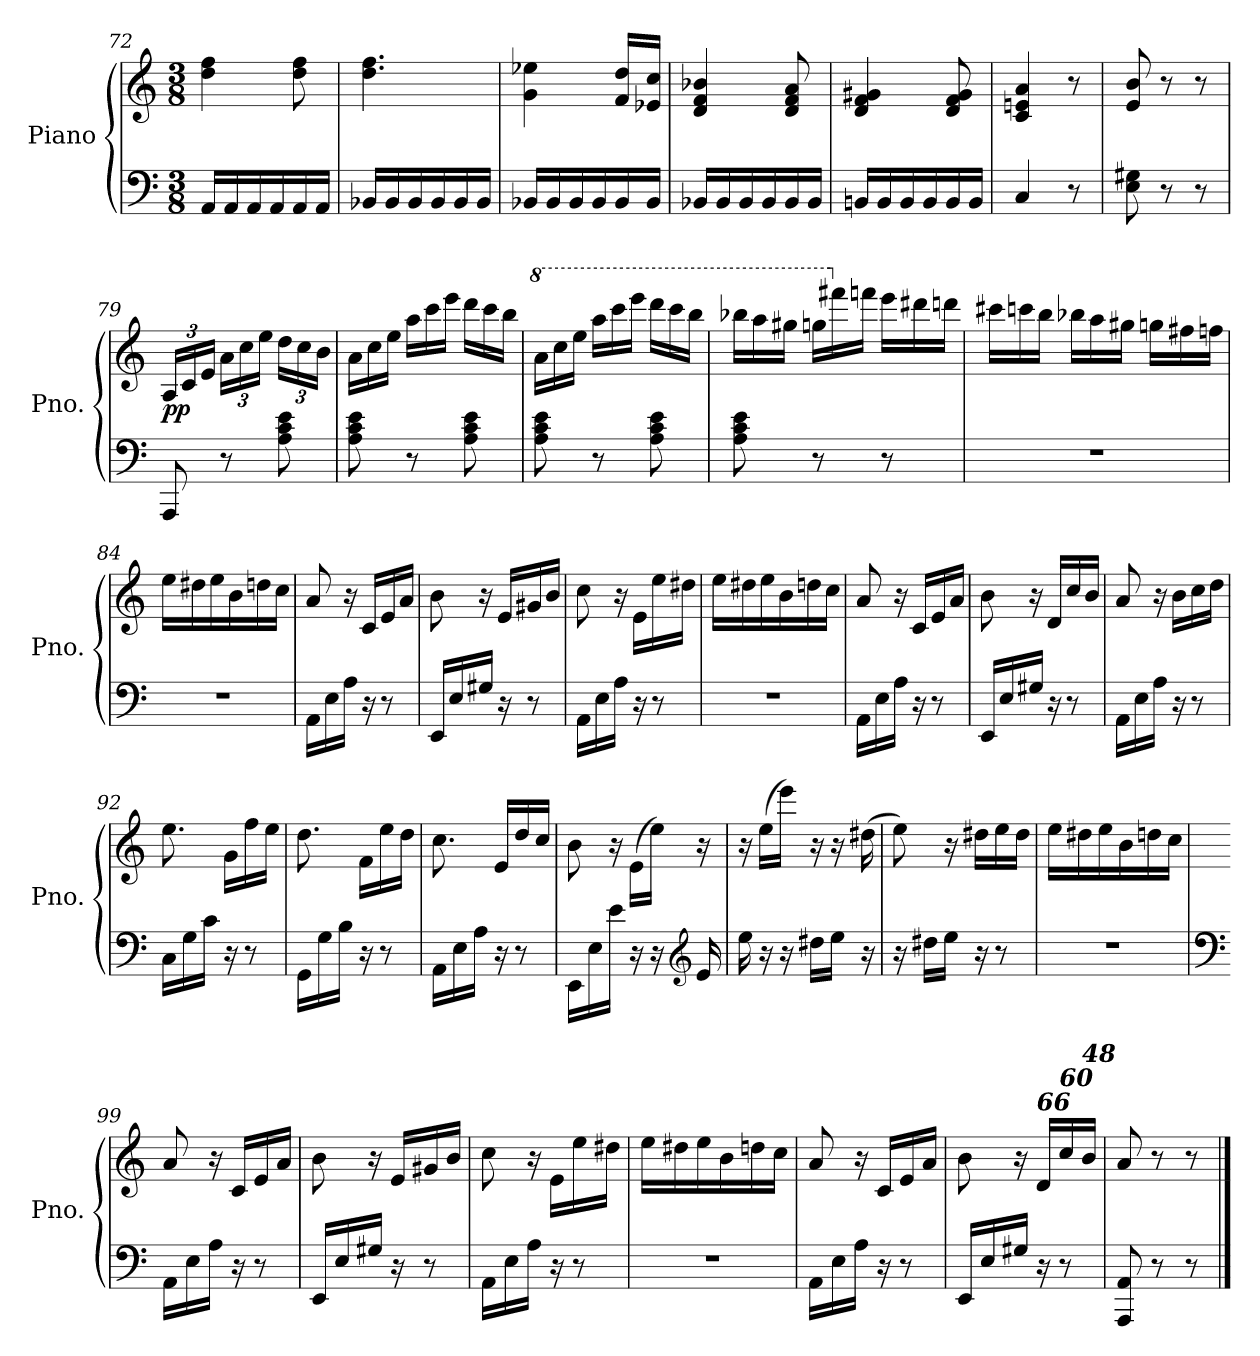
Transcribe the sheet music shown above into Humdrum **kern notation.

**kern	**kern	**dynam
*part1	*part1	*part1
*staff2	*staff1	*staff1/2
*I"Piano	*	*
*I'Pno.	*	*
!!LO:LB:g=z
*clefF4	*clefG2	*
*k[]	*k[]	*
*M3/8	*M3/8	*
=72	=72	=72
16AA/LL	4dd\ 4ff\	.
16AA/	.	.
16AA/	.	.
16AA/	.	.
16AA/	8dd\ 8ff\	.
16AA/JJ	.	.
=73	=73	=73
16BB-X/LL	4.dd\ 4.ff\	.
16BB-/	.	.
16BB-/	.	.
16BB-/	.	.
16BB-/	.	.
16BB-/JJ	.	.
=74	=74	=74
16BB-X/LL	4g\ 4ee-X\	.
16BB-/	.	.
16BB-/	.	.
16BB-/	.	.
16BB-/	16f/ 16dd/LL	.
16BB-/JJ	16e-X/ 16cc/JJ	.
=75	=75	=75
16BB-X/LL	4d/ 4f/ 4b-X/	.
16BB-/	.	.
16BB-/	.	.
16BB-/	.	.
16BB-/	8d/ 8f/ 8a/	.
16BB-/JJ	.	.
=76	=76	=76
16BBn/LL	4d/ 4f/ 4g#X/	.
16BB/	.	.
16BB/	.	.
16BB/	.	.
16BB/	8d/ 8f/ 8g#/	.
16BB/JJ	.	.
=77	=77	=77
4C/	4c/ 4en/ 4a/	.
8r	8r	.
=78	=78	=78
8E\ 8G#X\	8e/ 8b/	.
8r	8r	.
8r	8r	.
!!LO:PB:g=z
=79	=79	=79
*	*Xbrackettup	*
!	!	!LO:DY:b
8AAA/	24A/LL	pp
.	24c/	.
.	24e/JJ	.
8r	24a\LL	.
.	24cc\	.
.	24ee\JJ	.
8A\ 8c\ 8e\	24dd\LL	.
.	24cc\	.
.	24b\JJ	.
=80	=80	=80
*	*Xtuplet	*
8A\ 8c\ 8e\	24a\LL	.
.	24cc\	.
.	24ee\JJ	.
8r	24aa\LL	.
.	24ccc\	.
.	24eee\JJ	.
8A\ 8c\ 8e\	24ddd\LL	.
.	24ccc\	.
.	24bb\JJ	.
=81	=81	=81
*	*8va	*
8A\ 8c\ 8e\	24aa\LL	.
.	24ccc\	.
.	24eee\JJ	.
8r	24aaa\LL	.
.	24cccc\	.
.	24eeee\JJ	.
8A\ 8c\ 8e\	24dddd\LL	.
.	24cccc\	.
.	24bbb\JJ	.
=82	=82	=82
8A\ 8c\ 8e\	24bbb-X\LL	.
.	24aaa\	.
.	24ggg#X\JJ	.
8r	24gggn\LL	.
*	*X8va	*
.	24fff#X\	.
.	24fffn\JJ	.
8r	24eee\LL	.
.	24ddd#X\	.
.	24dddn\JJ	.
!!LO:LB:g=z
=83	=83	=83
4.r	24ccc#X\LL	.
.	24cccn\	.
.	24bb\JJ	.
.	24bb-X\LL	.
.	24aa\	.
.	24gg#X\JJ	.
.	24ggn\LL	.
.	24ff#X\	.
.	24ffn\JJ	.
=84	=84	=84
4.r	16ee\LL	.
.	16dd#X\	.
.	16ee\	.
.	16b\	.
.	16ddn\	.
.	16cc\JJ	.
=85	=85	=85
16AA\LL	8a/	.
16E\	.	.
16A\JJ	16r	.
16r	16c/LL	.
8r	16e/	.
.	16a/JJ	.
=86	=86	=86
16EE/LL	8b\	.
16E/	.	.
16G#X/JJ	16r	.
16r	16e/LL	.
8r	16g#X/	.
.	16b/JJ	.
=87	=87	=87
16AA\LL	8cc\	.
16E\	.	.
16A\JJ	16r	.
16r	16e\LL	.
8r	16ee\	.
.	16dd#X\JJ	.
!!LO:LB:g=z
=88	=88	=88
4.r	16ee\LL	.
.	16dd#X\	.
.	16ee\	.
.	16b\	.
.	16ddn\	.
.	16cc\JJ	.
=89	=89	=89
16AA\LL	8a/	.
16E\	.	.
16A\JJ	16r	.
16r	16c/LL	.
8r	16e/	.
.	16a/JJ	.
=90	=90	=90
16EE/LL	8b\	.
16E/	.	.
16G#X/JJ	16r	.
16r	16d/LL	.
8r	16cc/	.
.	16b/JJ	.
=91	=91	=91
16AA\LL	8a/	.
16E\	.	.
16A\JJ	16r	.
16r	16b\LL	.
8r	16cc\	.
.	16dd\JJ	.
=92	=92	=92
16C\LL	8.ee\	.
16G\	.	.
16c\JJ	.	.
16r	16g\LL	.
8r	16ff\	.
.	16ee\JJ	.
=93	=93	=93
16GG\LL	8.dd\	.
16G\	.	.
16B\JJ	.	.
16r	16f\LL	.
8r	16ee\	.
.	16dd\JJ	.
!!LO:LB:g=z
=94	=94	=94
16AA\LL	8.cc\	.
16E\	.	.
16A\JJ	.	.
16r	16e/LL	.
8r	16dd/	.
.	16cc/JJ	.
!!LO:LB:g=z
=95	=95	=95
16EE\LL	8b\	.
16E\	.	.
16e\JJ	16r	.
16r	(>16e\LL	.
16r	16ee\JJ)	.
*clefG2	*	*
16e/	16r	.
=96	=96	=96
16ee\	16r	.
16r	(>16ee\LL	.
16r	16eee\JJ)	.
16dd#X\LL	16r	.
16ee\JJ	16r	.
16r	(>16dd#X\	.
=97	=97	=97
16r	8ee\)	.
16dd#X\LL	.	.
16ee\JJ	16r	.
16r	16dd#X\LL	.
8r	16ee\	.
.	16dd#\JJ	.
=98	=98	=98
4.r	16ee\LL	.
.	16dd#X\	.
.	16ee\	.
.	16b\	.
.	16ddn\	.
.	16cc\JJ	.
=99	=99	=99
*clefF4	*	*
16AA\LL	8a/	.
16E\	.	.
16A\JJ	16r	.
16r	16c/LL	.
8r	16e/	.
.	16a/JJ	.
=100	=100	=100
16EE/LL	8b\	.
16E/	.	.
16G#X/JJ	16r	.
16r	16e/LL	.
8r	16g#X/	.
.	16b/JJ	.
!!LO:LB:g=z
=101	=101	=101
16AA\LL	8cc\	.
16E\	.	.
16A\JJ	16r	.
16r	16e\LL	.
8r	16ee\	.
.	16dd#X\JJ	.
=102	=102	=102
4.r	16ee\LL	.
.	16dd#X\	.
.	16ee\	.
.	16b\	.
.	16ddn\	.
.	16cc\JJ	.
=103	=103	=103
16AA\LL	8a/	.
16E\	.	.
16A\JJ	16r	.
16r	16c/LL	.
8r	16e/	.
.	16a/JJ	.
=104	=104	=104
16EE/LL	8b\	.
16E/	.	.
16G#X/JJ	16r	.
!	!LO:TX:a:Bi:t=66	!
16r	16d/LL	.
!	!LO:TX:a:Bi:t=60	!
8r	16cc/	.
!	!LO:TX:a:Bi:t=48	!
.	16b/JJ	.
=105	=105	=105
8AAA/ 8AA/	8a/	.
8r	8r	.
8r	8r	.
==	==	==
*-	*-	*-
